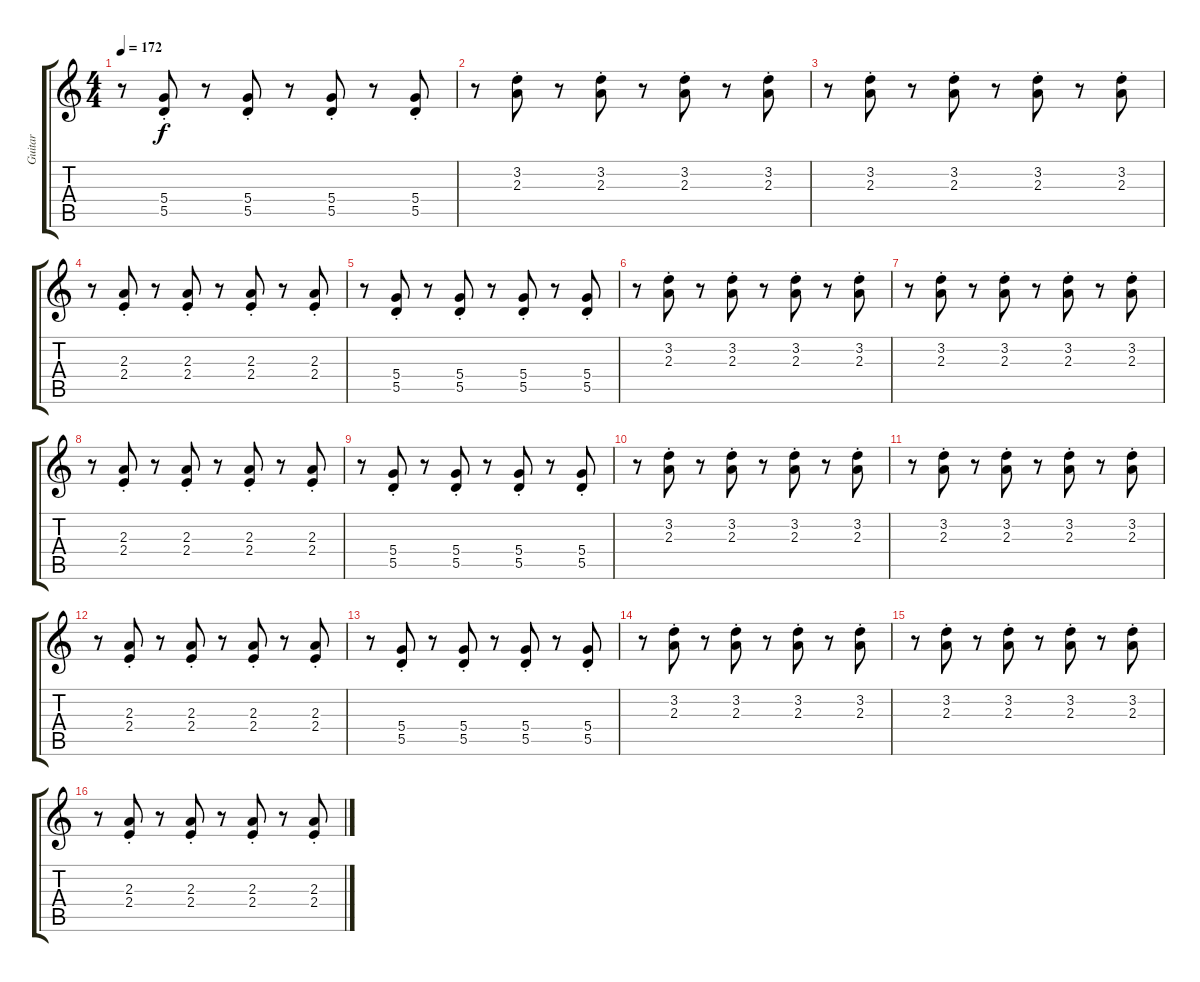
\track ("Guitar" "Guitar") {instrument acousticguitarsteel}
\staff {score tabs}
\tuning (E4 B3 G3 D3 A2 E2) {hide}
\ts (4 4)
\tempo 172
\clef g2
\ks c
r.8{dy f} (5.4{st} 5.5{st}).8 r.8 (5.4{st} 5.5{st}).8 r.8 (5.4{st} 5.5{st}).8 r.8 (5.4{st} 5.5{st}).8 |
r.8 (3.2{st} 2.3{st}).8 r.8 (3.2{st} 2.3{st}).8 r.8 (3.2{st} 2.3{st}).8 r.8 (3.2{st} 2.3{st}).8 |
r.8 (3.2{st} 2.3{st}).8 r.8 (3.2{st} 2.3{st}).8 r.8 (3.2{st} 2.3{st}).8 r.8 (3.2{st} 2.3{st}).8 |
r.8 (2.3{st} 2.4{st}).8 r.8 (2.3{st} 2.4{st}).8 r.8 (2.3{st} 2.4{st}).8 r.8 (2.3{st} 2.4{st}).8 |
r.8 (5.4{st} 5.5{st}).8 r.8 (5.4{st} 5.5{st}).8 r.8 (5.4{st} 5.5{st}).8 r.8 (5.4{st} 5.5{st}).8 |
r.8 (3.2{st} 2.3{st}).8 r.8 (3.2{st} 2.3{st}).8 r.8 (3.2{st} 2.3{st}).8 r.8 (3.2{st} 2.3{st}).8 |
r.8 (3.2{st} 2.3{st}).8 r.8 (3.2{st} 2.3{st}).8 r.8 (3.2{st} 2.3{st}).8 r.8 (3.2{st} 2.3{st}).8 |
r.8 (2.3{st} 2.4{st}).8 r.8 (2.3{st} 2.4{st}).8 r.8 (2.3{st} 2.4{st}).8 r.8 (2.3{st} 2.4{st}).8 |
r.8 (5.4{st} 5.5{st}).8 r.8 (5.4{st} 5.5{st}).8 r.8 (5.4{st} 5.5{st}).8 r.8 (5.4{st} 5.5{st}).8 |
r.8 (3.2{st} 2.3{st}).8 r.8 (3.2{st} 2.3{st}).8 r.8 (3.2{st} 2.3{st}).8 r.8 (3.2{st} 2.3{st}).8 |
r.8 (3.2{st} 2.3{st}).8 r.8 (3.2{st} 2.3{st}).8 r.8 (3.2{st} 2.3{st}).8 r.8 (3.2{st} 2.3{st}).8 |
r.8 (2.3{st} 2.4{st}).8 r.8 (2.3{st} 2.4{st}).8 r.8 (2.3{st} 2.4{st}).8 r.8 (2.3{st} 2.4{st}).8 |
r.8 (5.4{st} 5.5{st}).8 r.8 (5.4{st} 5.5{st}).8 r.8 (5.4{st} 5.5{st}).8 r.8 (5.4{st} 5.5{st}).8 |
r.8 (3.2{st} 2.3{st}).8 r.8 (3.2{st} 2.3{st}).8 r.8 (3.2{st} 2.3{st}).8 r.8 (3.2{st} 2.3{st}).8 |
r.8 (3.2{st} 2.3{st}).8 r.8 (3.2{st} 2.3{st}).8 r.8 (3.2{st} 2.3{st}).8 r.8 (3.2{st} 2.3{st}).8 |
r.8 (2.3{st} 2.4{st}).8 r.8 (2.3{st} 2.4{st}).8 r.8 (2.3{st} 2.4{st}).8 r.8 (2.3{st} 2.4{st}).8
